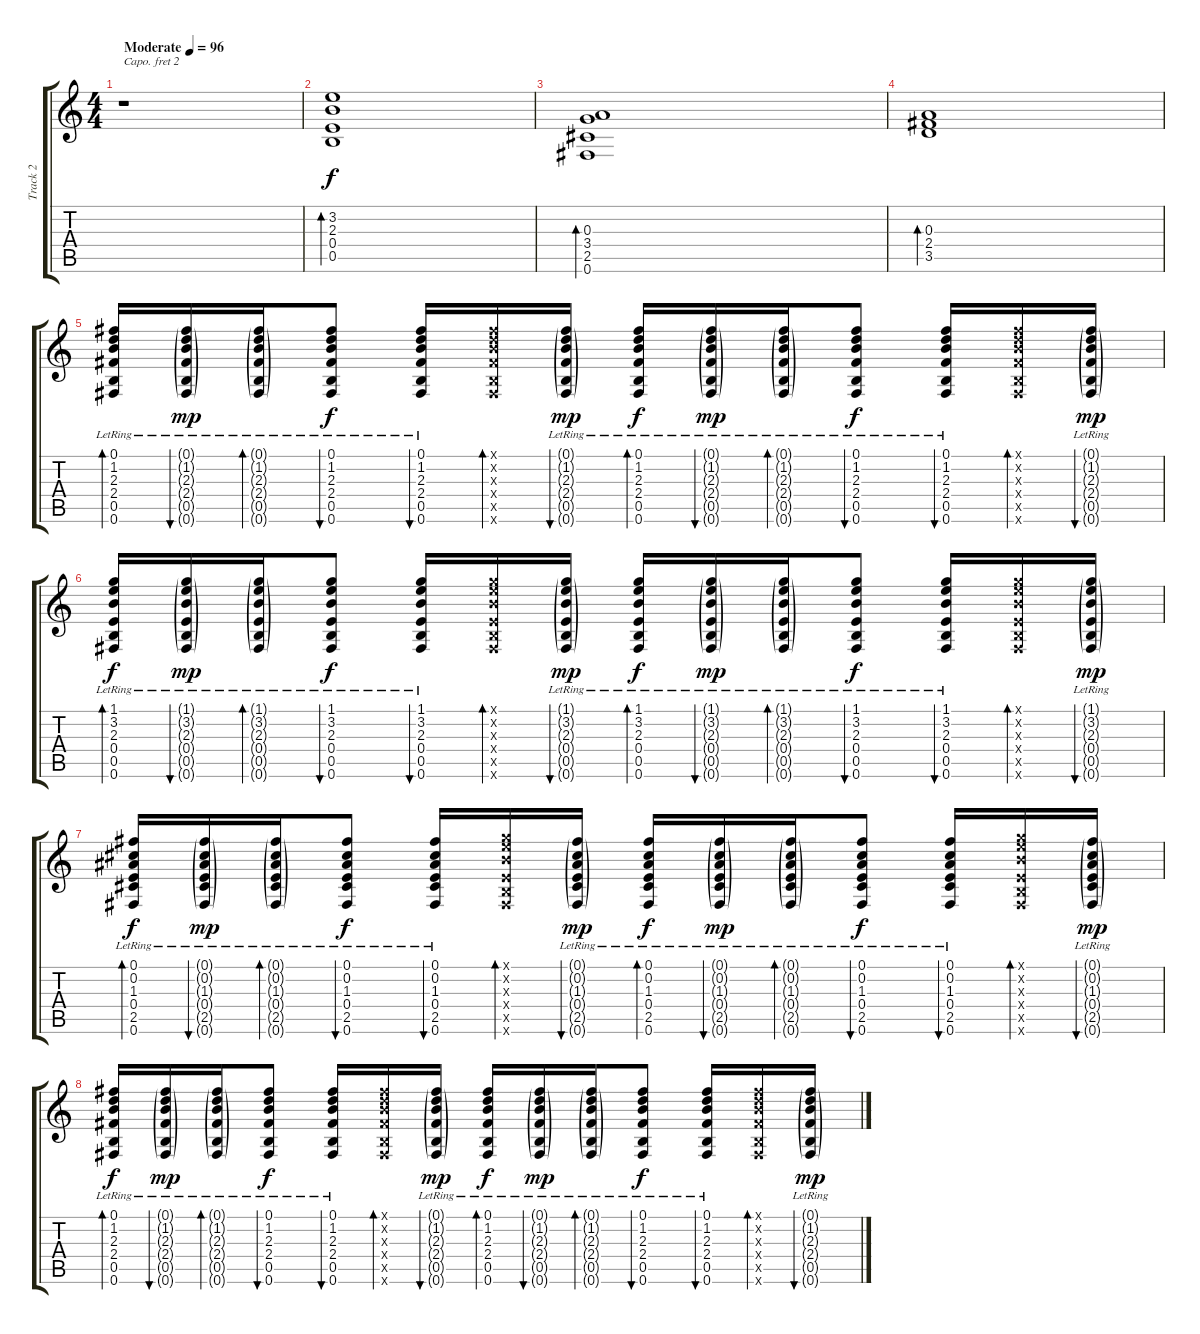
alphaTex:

\track ("Track 2" "Track 2") {instrument acousticguitarnylon}
\staff {score tabs}
\capo 2
\tuning (E4 B3 G3 D3 A2 E2) {hide}
\ts (4 4)
\tempo (96 "Moderate")
\clef g2
\ks c
r.1{dy f instrument acousticguitarnylon} |
(3.2 2.3 0.4 0.5).1{bd 240} |
(0.3 3.4 2.5 0.6).1{bd 240} |
(0.3 2.4 3.5).1{bd 240} |
(0.1{lr} 1.2{lr} 2.3{lr} 2.4{lr} 0.5{lr} 0.6{lr}).16{bd 30} (0.1{g lr} 1.2{g lr} 2.3{g lr} 2.4{g lr} 0.5{g lr} 0.6{g lr}).16{bu 30 dy mp} (0.1{g lr} 1.2{g lr} 2.3{g lr} 2.4{g lr} 0.5{g lr} 0.6{g lr}).16{bd 30} (0.1{lr} 1.2{lr} 2.3{lr} 2.4{lr} 0.5{lr} 0.6{lr}).8{bu 30 dy f} (0.1{lr} 1.2{lr} 2.3{lr} 2.4{lr} 0.5{lr} 0.6{lr}).16{bu 30} (0.1{x} 1.2{x} 2.3{x} 2.4{x} 0.5{x} 0.6{x}).16{bd 60} (0.1{g lr} 1.2{g lr} 2.3{g lr} 2.4{g lr} 0.5{g lr} 0.6{g lr}).16{bu 30 dy mp} (0.1{lr} 1.2{lr} 2.3{lr} 2.4{lr} 0.5{lr} 0.6{lr}).16{bd 30 dy f} (0.1{g lr} 1.2{g lr} 2.3{g lr} 2.4{g lr} 0.5{g lr} 0.6{g lr}).16{bu 30 dy mp} (0.1{g lr} 1.2{g lr} 2.3{g lr} 2.4{g lr} 0.5{g lr} 0.6{g lr}).16{bd 30} (0.1{lr} 1.2{lr} 2.3{lr} 2.4{lr} 0.5{lr} 0.6{lr}).8{bu 30 dy f} (0.1{lr} 1.2{lr} 2.3{lr} 2.4{lr} 0.5{lr} 0.6{lr}).16{bu 30} (0.1{x} 1.2{x} 2.3{x} 2.4{x} 0.5{x} 0.6{x}).16{bd 60} (0.1{g lr} 1.2{g lr} 2.3{g lr} 2.4{g lr} 0.5{g lr} 0.6{g lr}).16{bu 30 dy mp} |
(1.1{lr} 3.2{lr} 2.3{lr} 0.4{lr} 0.5{lr} 0.6{lr}).16{bd 30 dy f} (1.1{g lr} 3.2{g lr} 2.3{g lr} 0.4{g lr} 0.5{g lr} 0.6{g lr}).16{bu 30 dy mp} (1.1{g lr} 3.2{g lr} 2.3{g lr} 0.4{g lr} 0.5{g lr} 0.6{g lr}).16{bd 30} (1.1{lr} 3.2{lr} 2.3{lr} 0.4{lr} 0.5{lr} 0.6{lr}).8{bu 30 dy f} (1.1{lr} 3.2{lr} 2.3{lr} 0.4{lr} 0.5{lr} 0.6{lr}).16{bu 30} (1.1{x} 3.2{x} 2.3{x} 0.4{x} 0.5{x} 0.6{x}).16{bd 60} (1.1{g lr} 3.2{g lr} 2.3{g lr} 0.4{g lr} 0.5{g lr} 0.6{g lr}).16{bu 30 dy mp} (1.1{lr} 3.2{lr} 2.3{lr} 0.4{lr} 0.5{lr} 0.6{lr}).16{bd 30 dy f} (1.1{g lr} 3.2{g lr} 2.3{g lr} 0.4{g lr} 0.5{g lr} 0.6{g lr}).16{bu 30 dy mp} (1.1{g lr} 3.2{g lr} 2.3{g lr} 0.4{g lr} 0.5{g lr} 0.6{g lr}).16{bd 30} (1.1{lr} 3.2{lr} 2.3{lr} 0.4{lr} 0.5{lr} 0.6{lr}).8{bu 30 dy f} (1.1{lr} 3.2{lr} 2.3{lr} 0.4{lr} 0.5{lr} 0.6{lr}).16{bu 30} (1.1{x} 3.2{x} 2.3{x} 0.4{x} 0.5{x} 0.6{x}).16{bd 60} (1.1{g lr} 3.2{g lr} 2.3{g lr} 0.4{g lr} 0.5{g lr} 0.6{g lr}).16{bu 30 dy mp} |
(0.1{lr} 0.2{lr} 1.3{lr} 0.4{lr} 2.5{lr} 0.6{lr}).16{bd 30 dy f} (0.1{g lr} 0.2{g lr} 1.3{g lr} 0.4{g lr} 2.5{g lr} 0.6{g lr}).16{bu 30 dy mp} (0.1{g lr} 0.2{g lr} 1.3{g lr} 0.4{g lr} 2.5{g lr} 0.6{g lr}).16{bd 30} (0.1{lr} 0.2{lr} 1.3{lr} 0.4{lr} 2.5{lr} 0.6{lr}).8{bu 30 dy f} (0.1{lr} 0.2{lr} 1.3{lr} 0.4{lr} 2.5{lr} 0.6{lr}).16{bu 30} (1.1{x} 3.2{x} 2.3{x} 0.4{x} 0.5{x} 0.6{x}).16{bd 60} (0.1{g lr} 0.2{g lr} 1.3{g lr} 0.4{g lr} 2.5{g lr} 0.6{g lr}).16{bu 30 dy mp} (0.1{lr} 0.2{lr} 1.3{lr} 0.4{lr} 2.5{lr} 0.6{lr}).16{bd 30 dy f} (0.1{g lr} 0.2{g lr} 1.3{g lr} 0.4{g lr} 2.5{g lr} 0.6{g lr}).16{bu 30 dy mp} (0.1{g lr} 0.2{g lr} 1.3{g lr} 0.4{g lr} 2.5{g lr} 0.6{g lr}).16{bd 30} (0.1{lr} 0.2{lr} 1.3{lr} 0.4{lr} 2.5{lr} 0.6{lr}).8{bu 30 dy f} (0.1{lr} 0.2{lr} 1.3{lr} 0.4{lr} 2.5{lr} 0.6{lr}).16{bu 30} (1.1{x} 3.2{x} 2.3{x} 0.4{x} 0.5{x} 0.6{x}).16{bd 60} (0.1{g lr} 0.2{g lr} 1.3{g lr} 0.4{g lr} 2.5{g lr} 0.6{g lr}).16{bu 30 dy mp} |
(0.1{lr} 1.2{lr} 2.3{lr} 2.4{lr} 0.5{lr} 0.6{lr}).16{bd 30 dy f} (0.1{g lr} 1.2{g lr} 2.3{g lr} 2.4{g lr} 0.5{g lr} 0.6{g lr}).16{bu 30 dy mp} (0.1{g lr} 1.2{g lr} 2.3{g lr} 2.4{g lr} 0.5{g lr} 0.6{g lr}).16{bd 30} (0.1{lr} 1.2{lr} 2.3{lr} 2.4{lr} 0.5{lr} 0.6{lr}).8{bu 30 dy f} (0.1{lr} 1.2{lr} 2.3{lr} 2.4{lr} 0.5{lr} 0.6{lr}).16{bu 30} (0.1{x} 1.2{x} 2.3{x} 2.4{x} 0.5{x} 0.6{x}).16{bd 60} (0.1{g lr} 1.2{g lr} 2.3{g lr} 2.4{g lr} 0.5{g lr} 0.6{g lr}).16{bu 30 dy mp} (0.1{lr} 1.2{lr} 2.3{lr} 2.4{lr} 0.5{lr} 0.6{lr}).16{bd 30 dy f} (0.1{g lr} 1.2{g lr} 2.3{g lr} 2.4{g lr} 0.5{g lr} 0.6{g lr}).16{bu 30 dy mp} (0.1{g lr} 1.2{g lr} 2.3{g lr} 2.4{g lr} 0.5{g lr} 0.6{g lr}).16{bd 30} (0.1{lr} 1.2{lr} 2.3{lr} 2.4{lr} 0.5{lr} 0.6{lr}).8{bu 30 dy f} (0.1{lr} 1.2{lr} 2.3{lr} 2.4{lr} 0.5{lr} 0.6{lr}).16{bu 30} (0.1{x} 1.2{x} 2.3{x} 2.4{x} 0.5{x} 0.6{x}).16{bd 60} (0.1{g lr} 1.2{g lr} 2.3{g lr} 2.4{g lr} 0.5{g lr} 0.6{g lr}).16{bu 30 dy mp}
